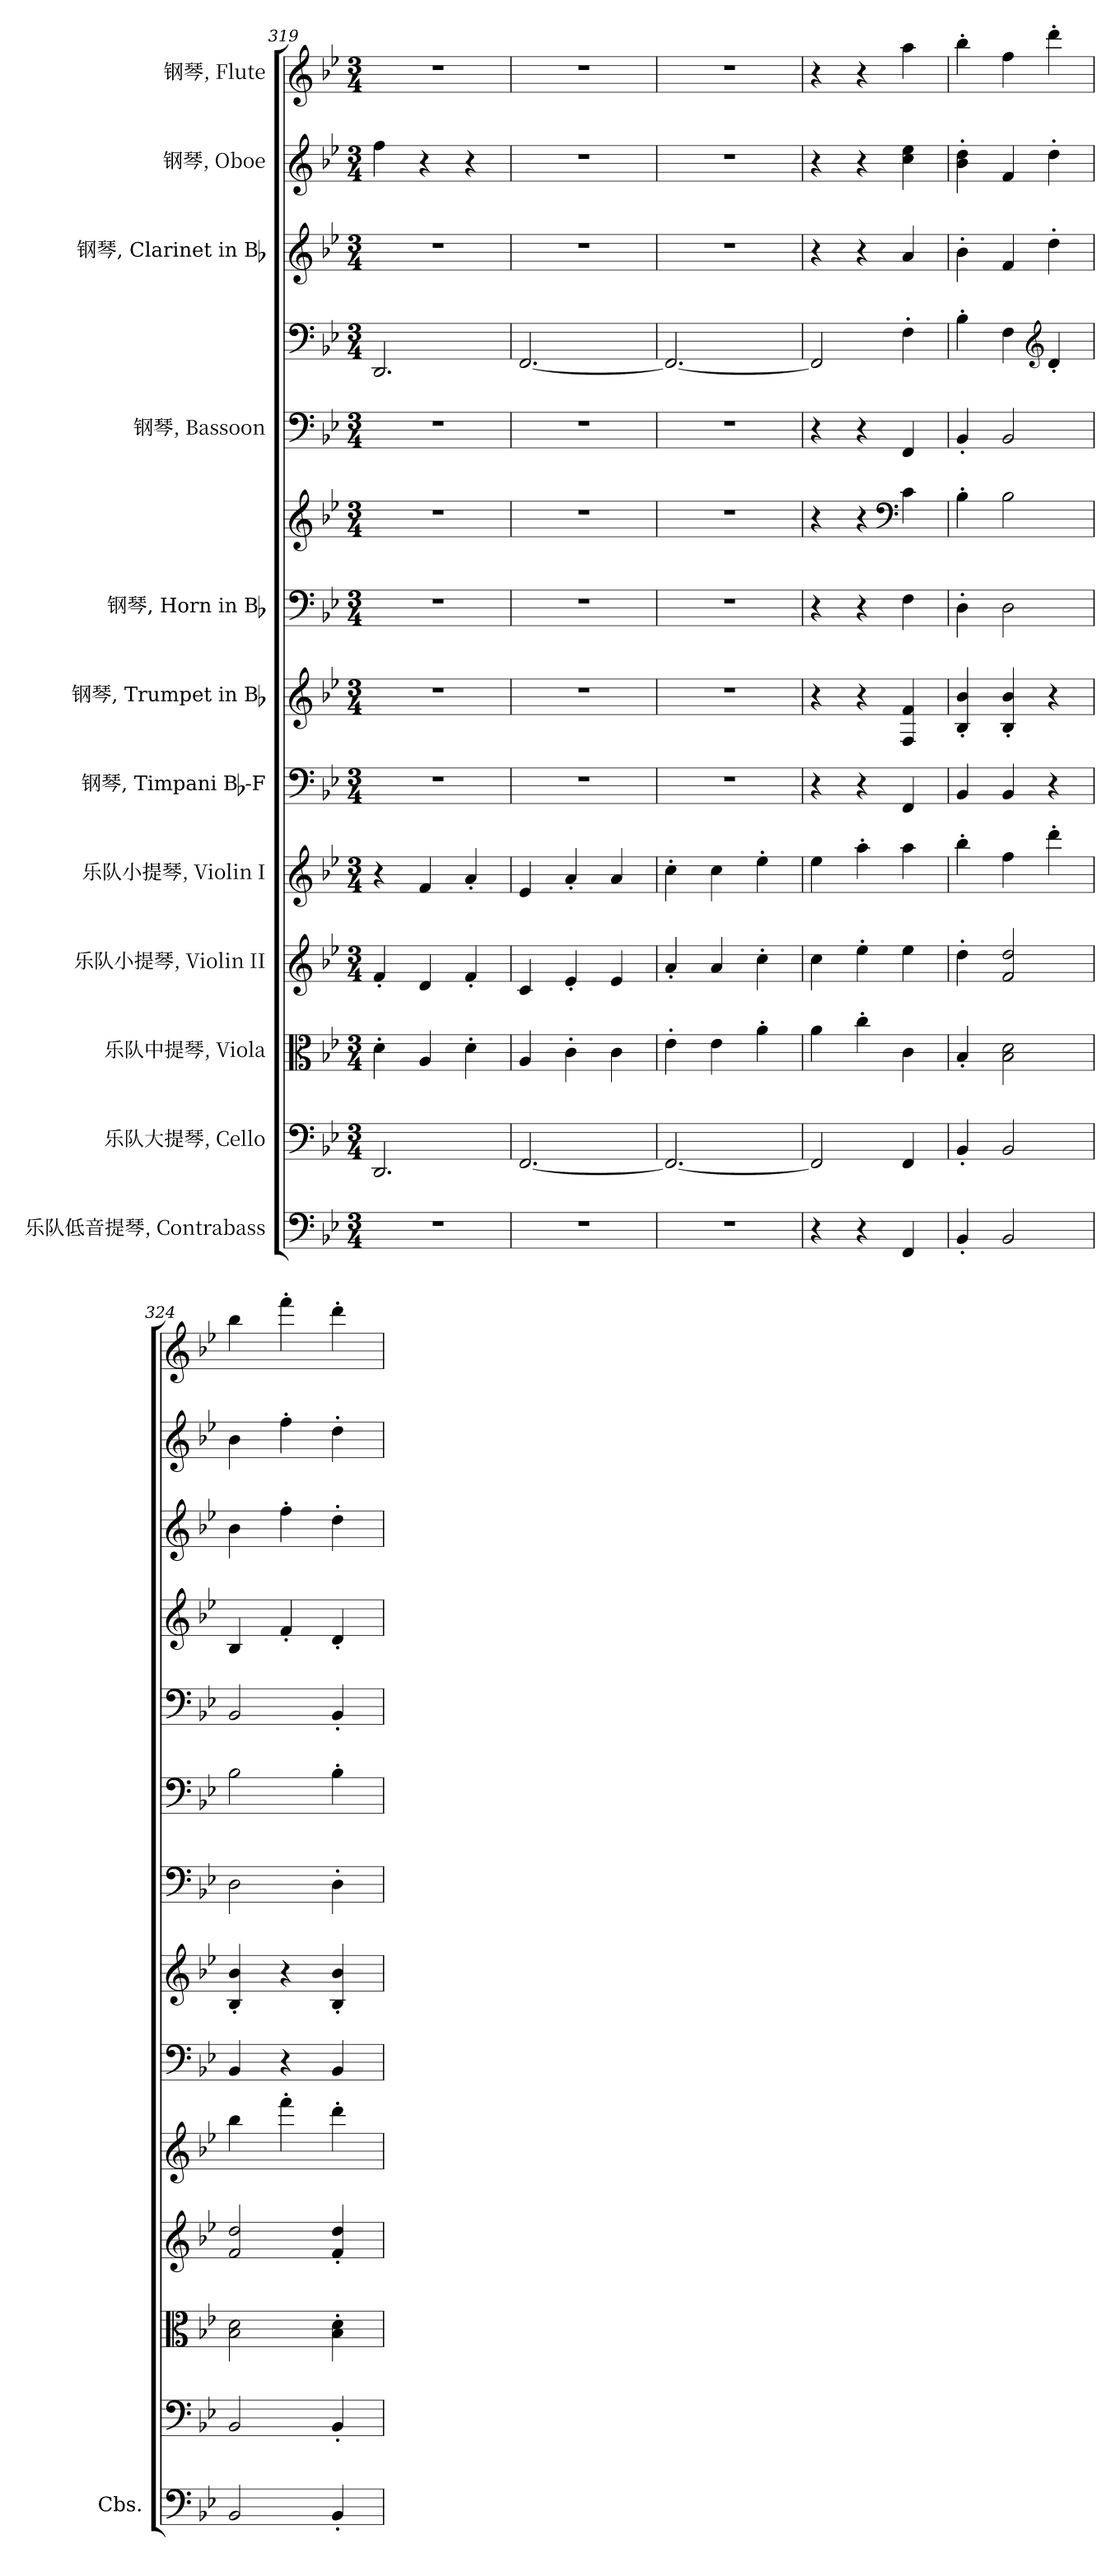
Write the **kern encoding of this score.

**kern	**kern	**kern	**kern	**kern	**kern	**kern	**kern	**kern	**kern	**kern	**kern	**kern	**kern
*part12	*part11	*part10	*part9	*part8	*part7	*part6	*part5	*part5	*part4	*part4	*part3	*part2	*part1
*staff14	*staff13	*staff12	*staff11	*staff10	*staff9	*staff8	*staff7	*staff6	*staff5	*staff4	*staff3	*staff2	*staff1
*I"乐队低音提琴, Contrabass	*I"乐队大提琴, Cello	*I"乐队中提琴, Viola	*I"乐队小提琴, Violin II	*I"乐队小提琴, Violin I	*I"钢琴, Timpani Bb-F	*I"钢琴, Trumpet in Bb	*I"钢琴, Horn in Bb	*	*I"钢琴, Bassoon	*	*I"钢琴, Clarinet in Bb	*I"钢琴, Oboe	*I"钢琴, Flute
*I'Cbs.	*	*	*	*	*	*	*	*	*	*	*	*	*
*clefF4	*clefF4	*clefC3	*clefG2	*clefG2	*clefF4	*clefG2	*clefF4	*clefG2	*clefF4	*clefF4	*clefG2	*clefG2	*clefG2
*ITrd7c12	*	*	*	*	*	*	*	*	*	*	*	*	*
*k[b-e-]	*k[b-e-]	*k[b-e-]	*k[b-e-]	*k[b-e-]	*k[b-e-]	*k[b-e-]	*k[b-e-]	*k[b-e-]	*k[b-e-]	*k[b-e-]	*k[b-e-]	*k[b-e-]	*k[b-e-]
*M3/4	*M3/4	*M3/4	*M3/4	*M3/4	*M3/4	*M3/4	*M3/4	*M3/4	*M3/4	*M3/4	*M3/4	*M3/4	*M3/4
=319	=319	=319	=319	=319	=319	=319	=319	=319	=319	=319	=319	=319	=319
2.r	2.DD/	4d'\	4f'/	4r	2.r	2.r	2.r	2.r	2.r	2.DD/	2.r	4ff\	2.r
.	.	4A/	4d/	4f/	.	.	.	.	.	.	.	4r	.
.	.	4d'\	4f'/	4a'/	.	.	.	.	.	.	.	4r	.
=320	=320	=320	=320	=320	=320	=320	=320	=320	=320	=320	=320	=320	=320
2.r	[2.FF/	4A/	4c/	4e-/	2.r	2.r	2.r	2.r	2.r	[2.FF/	2.r	2.r	2.r
.	.	4c'\	4e-'/	4a'/	.	.	.	.	.	.	.	.	.
.	.	4c\	4e-/	4a/	.	.	.	.	.	.	.	.	.
=321	=321	=321	=321	=321	=321	=321	=321	=321	=321	=321	=321	=321	=321
2.r	2.FF/_	4e-'\	4a'/	4cc'\	2.r	2.r	2.r	2.r	2.r	2.FF/_	2.r	2.r	2.r
.	.	4e-\	4a/	4cc\	.	.	.	.	.	.	.	.	.
.	.	4a'\	4cc'\	4ee-'\	.	.	.	.	.	.	.	.	.
=322	=322	=322	=322	=322	=322	=322	=322	=322	=322	=322	=322	=322	=322
4r	2FF/]	4a\	4cc\	4ee-\	4r	4r	4r	4r	4r	2FF/]	4r	4r	4r
4r	.	4cc'\	4ee-'\	4aa'\	4r	4r	4r	4r	4r	.	4r	4r	4r
*	*	*	*	*	*	*	*	*clefF4	*	*	*	*	*
4FFF/	4FF/	4c\	4ee-\	4aa\	4FF/	4F/ 4f/	4F\	4c\	4FF/	4F'\	4a/	4cc\ 4ee-\	4aa\
=323	=323	=323	=323	=323	=323	=323	=323	=323	=323	=323	=323	=323	=323
4BBB-'/	4BB-'/	4B-'/	4dd'\	4bb-'\	4BB-/	4B-/' 4b-/'	4D'\	4B-'\	4BB-'/	4B-'\	4b-'\	4b-\' 4dd\'	4bb-'\
2BBB-/	2BB-/	2B-\ 2d\	2f/ 2dd/	4ff\	4BB-/	4B-/' 4b-/'	2D\	2B-\	2BB-/	4F\	4f/	4f/	4ff\
*	*	*	*	*	*	*	*	*	*	*clefG2	*	*	*
.	.	.	.	4ddd'\	4r	4r	.	.	.	4d'/	4dd'\	4dd'\	4ddd'\
!!LO:PB:g=z
=324	=324	=324	=324	=324	=324	=324	=324	=324	=324	=324	=324	=324	=324
2BBB-/	2BB-/	2B-\ 2d\	2f/ 2dd/	4bb-\	4BB-/	4B-/' 4b-/'	2D\	2B-\	2BB-/	4B-/	4b-\	4b-\	4bb-\
.	.	.	.	4fff'\	4r	4r	.	.	.	4f'/	4ff'\	4ff'\	4fff'\
4BBB-'/	4BB-'/	4B-\' 4d\'	4f/' 4dd/'	4ddd'\	4BB-/	4B-/' 4b-/'	4D'\	4B-'\	4BB-'/	4d'/	4dd'\	4dd'\	4ddd'\
=	=	=	=	=	=	=	=	=	=	=	=	=	=
*-	*-	*-	*-	*-	*-	*-	*-	*-	*-	*-	*-	*-	*-
